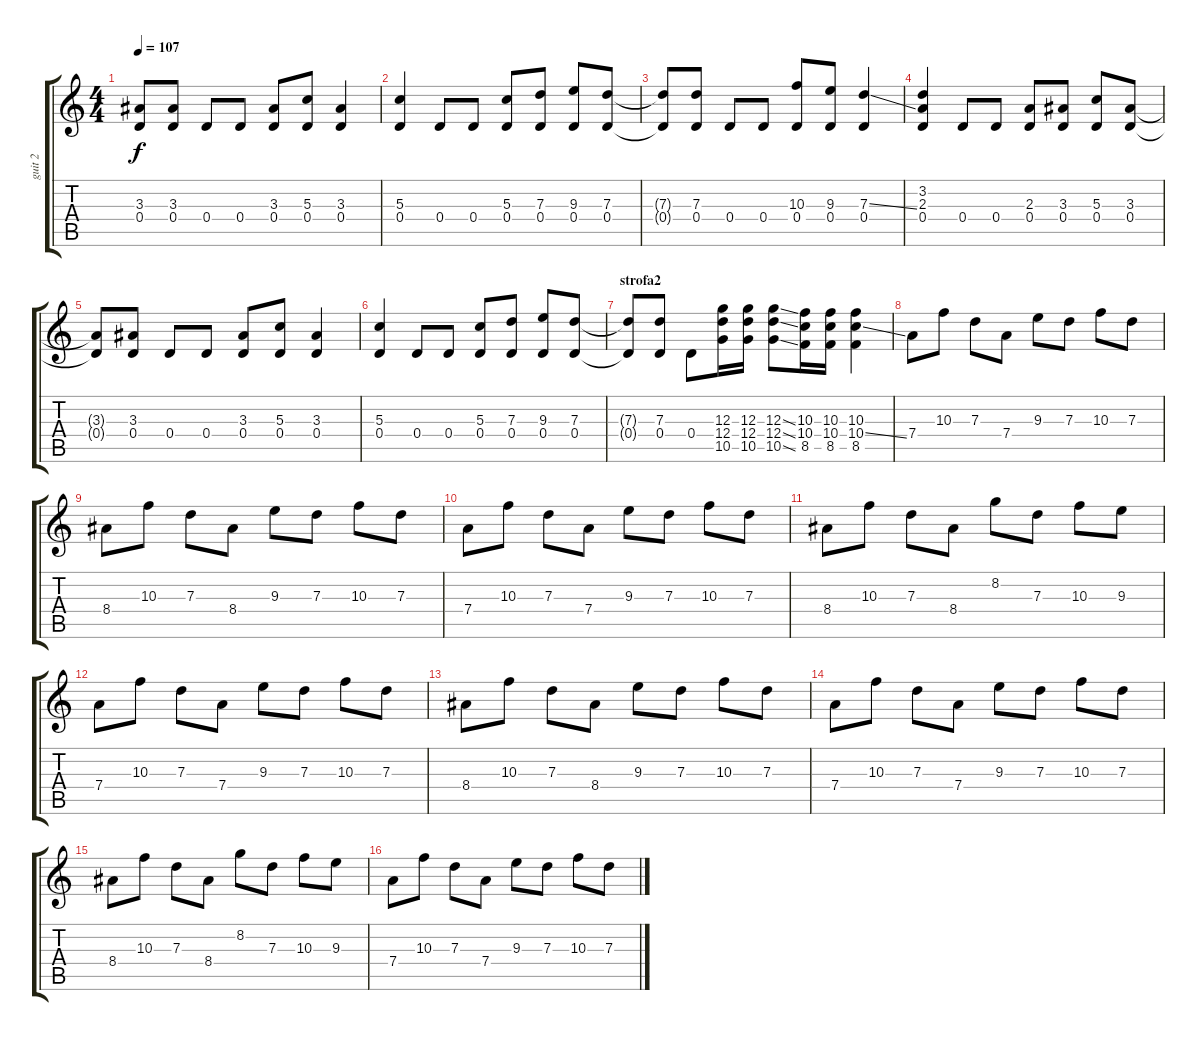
\track ("guit 2" "guit 2") {instrument overdrivenguitar}
\staff {score tabs}
\tuning (E4 B3 G3 D3 A2 E2) {hide}
\ts (4 4)
\tempo 107
\clef g2
\ks c
(3.3{t} 0.4{t}).8{dy f} (3.3 0.4).8 0.4.8 0.4.8 (3.3 0.4).8 (5.3 0.4).8 (3.3 0.4).4 |
(5.3 0.4).4 0.4.8 0.4.8 (5.3 0.4).8 (7.3 0.4).8 (9.3 0.4).8 (7.3 0.4).8 |
(7.3{t} 0.4{t}).8 (7.3 0.4).8 0.4.8 0.4.8 (10.3 0.4).8 (9.3 0.4).8 (7.3{ss} 0.4).4 |
(3.2 2.3 0.4).4 0.4.8 0.4.8 (2.3 0.4).8 (3.3 0.4).8 (5.3 0.4).8 (3.3 0.4).8 |
(3.3{t} 0.4{t}).8 (3.3 0.4).8 0.4.8 0.4.8 (3.3 0.4).8 (5.3 0.4).8 (3.3 0.4).4 |
(5.3 0.4).4 0.4.8 0.4.8 (5.3 0.4).8 (7.3 0.4).8 (9.3 0.4).8 (7.3 0.4).8 |
\section ("" "strofa2")
(7.3{t} 0.4{t}).8 (7.3 0.4).8 0.4.8 (12.3 12.4 10.5).16 (12.3 12.4 10.5).16 (12.3{ss} 12.4{ss} 10.5{ss}).8 (10.3 10.4 8.5).16 (10.3 10.4 8.5).16 (10.3 10.4{ss} 8.5).4 |
7.4.8 10.3.8 7.3.8 7.4.8 9.3.8 7.3.8 10.3.8 7.3.8 |
8.4.8 10.3.8 7.3.8 8.4.8 9.3.8 7.3.8 10.3.8 7.3.8 |
7.4.8 10.3.8 7.3.8 7.4.8 9.3.8 7.3.8 10.3.8 7.3.8 |
8.4.8 10.3.8 7.3.8 8.4.8 8.2.8 7.3.8 10.3.8 9.3.8 |
7.4.8 10.3.8 7.3.8 7.4.8 9.3.8 7.3.8 10.3.8 7.3.8 |
8.4.8 10.3.8 7.3.8 8.4.8 9.3.8 7.3.8 10.3.8 7.3.8 |
7.4.8 10.3.8 7.3.8 7.4.8 9.3.8 7.3.8 10.3.8 7.3.8 |
8.4.8 10.3.8 7.3.8 8.4.8 8.2.8 7.3.8 10.3.8 9.3.8 |
7.4.8 10.3.8 7.3.8 7.4.8 9.3.8 7.3.8 10.3.8 7.3.8
